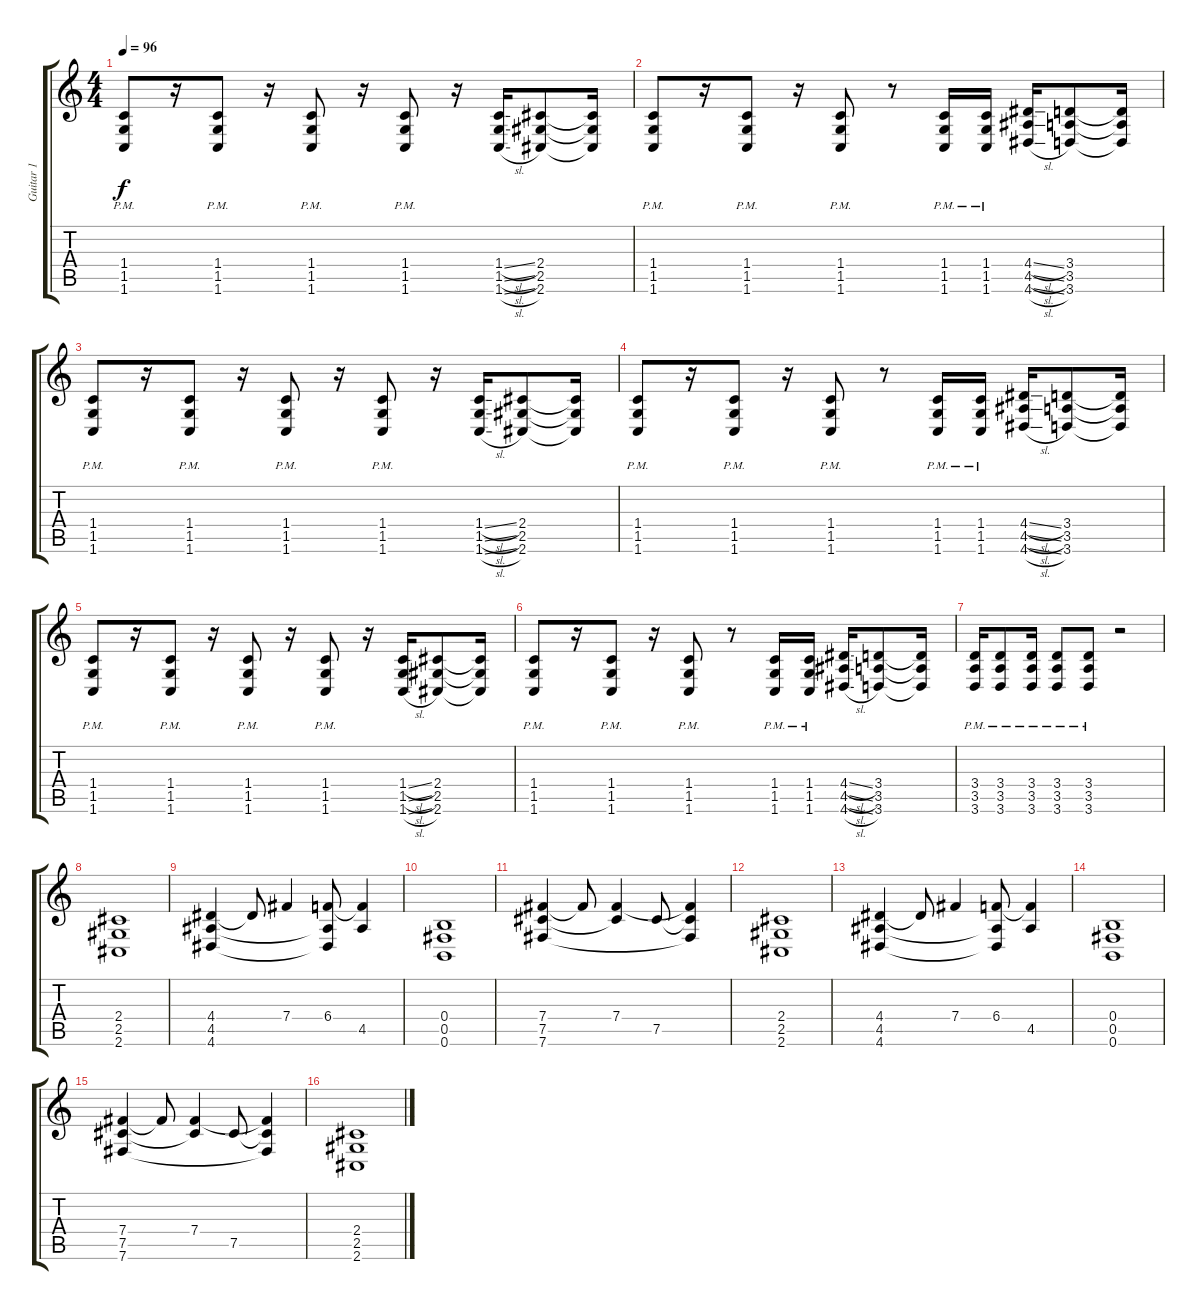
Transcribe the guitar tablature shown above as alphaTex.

\track ("Guitar 1" "Guitar 1") {instrument distortionguitar}
\staff {score tabs}
\tuning (Db4 Ab3 E3 B2 Gb2 B1) {hide}
\ts (4 4)
\tempo 96
\clef g2
\ks c
(1.4{pm} 1.5{pm} 1.6{pm}).8{dy f} r.16 (1.4{pm} 1.5{pm} 1.6{pm}).8 r.16 (1.4{pm} 1.5{pm} 1.6{pm}).8 r.16 (1.4{pm} 1.5{pm} 1.6{pm}).8 r.16 (1.4{sl} 1.5{sl} 1.6{sl}).16 (2.4 2.5 2.6).8 (2.4{t} 2.5{t} 2.6{t}).16 |
(1.4{pm} 1.5{pm} 1.6{pm}).8 r.16 (1.4{pm} 1.5{pm} 1.6{pm}).8 r.16 (1.4{pm} 1.5{pm} 1.6{pm}).8 r.8 (1.4{pm} 1.5{pm} 1.6{pm}).16 (1.4{pm} 1.5{pm} 1.6{pm}).16 (4.4{sl} 4.5{sl} 4.6{sl}).16 (3.4 3.5 3.6).8 (3.4{t} 3.5{t} 3.6{t}).16 |
(1.4{pm} 1.5{pm} 1.6{pm}).8 r.16 (1.4{pm} 1.5{pm} 1.6{pm}).8 r.16 (1.4{pm} 1.5{pm} 1.6{pm}).8 r.16 (1.4{pm} 1.5{pm} 1.6{pm}).8 r.16 (1.4{sl} 1.5{sl} 1.6{sl}).16 (2.4 2.5 2.6).8 (2.4{t} 2.5{t} 2.6{t}).16 |
(1.4{pm} 1.5{pm} 1.6{pm}).8 r.16 (1.4{pm} 1.5{pm} 1.6{pm}).8 r.16 (1.4{pm} 1.5{pm} 1.6{pm}).8 r.8 (1.4{pm} 1.5{pm} 1.6{pm}).16 (1.4{pm} 1.5{pm} 1.6{pm}).16 (4.4{sl} 4.5{sl} 4.6{sl}).16 (3.4 3.5 3.6).8 (3.4{t} 3.5{t} 3.6{t}).16 |
(1.4{pm} 1.5{pm} 1.6{pm}).8 r.16 (1.4{pm} 1.5{pm} 1.6{pm}).8 r.16 (1.4{pm} 1.5{pm} 1.6{pm}).8 r.16 (1.4{pm} 1.5{pm} 1.6{pm}).8 r.16 (1.4{sl} 1.5{sl} 1.6{sl}).16 (2.4 2.5 2.6).8 (2.4{t} 2.5{t} 2.6{t}).16 |
(1.4{pm} 1.5{pm} 1.6{pm}).8 r.16 (1.4{pm} 1.5{pm} 1.6{pm}).8 r.16 (1.4{pm} 1.5{pm} 1.6{pm}).8 r.8 (1.4{pm} 1.5{pm} 1.6{pm}).16 (1.4{pm} 1.5{pm} 1.6{pm}).16 (4.4{sl} 4.5{sl} 4.6{sl}).16 (3.4 3.5 3.6).8 (3.4{t} 3.5{t} 3.6{t}).16 |
(3.4{pm} 3.5{pm} 3.6{pm}).16 (3.4{pm} 3.5{pm} 3.6{pm}).8 (3.4{pm} 3.5{pm} 3.6{pm}).16 (3.4{pm} 3.5{pm} 3.6{pm}).8 (3.4{pm} 3.5{pm} 3.6{pm}).8 r.2 |
(2.4 2.5 2.6).1 |
(4.4 4.5 4.6).4 4.4{t}.8 7.4.4 (6.4 4.5{t} 4.6{t}).8 (6.4{t} 4.5).4 |
(0.4 0.5 0.6).1 |
(7.4 7.5 7.6).4 7.4{t}.8 (7.4 7.5{t}).4 7.5.8 (7.4{t} 7.5{t} 7.6{t}).4 |
(2.4 2.5 2.6).1 |
(4.4 4.5 4.6).4 4.4{t}.8 7.4.4 (6.4 4.5{t} 4.6{t}).8 (6.4{t} 4.5).4 |
(0.4 0.5 0.6).1 |
(7.4 7.5 7.6).4 7.4{t}.8 (7.4 7.5{t}).4 7.5.8 (7.4{t} 7.5{t} 7.6{t}).4 |
(2.4 2.5 2.6).1
